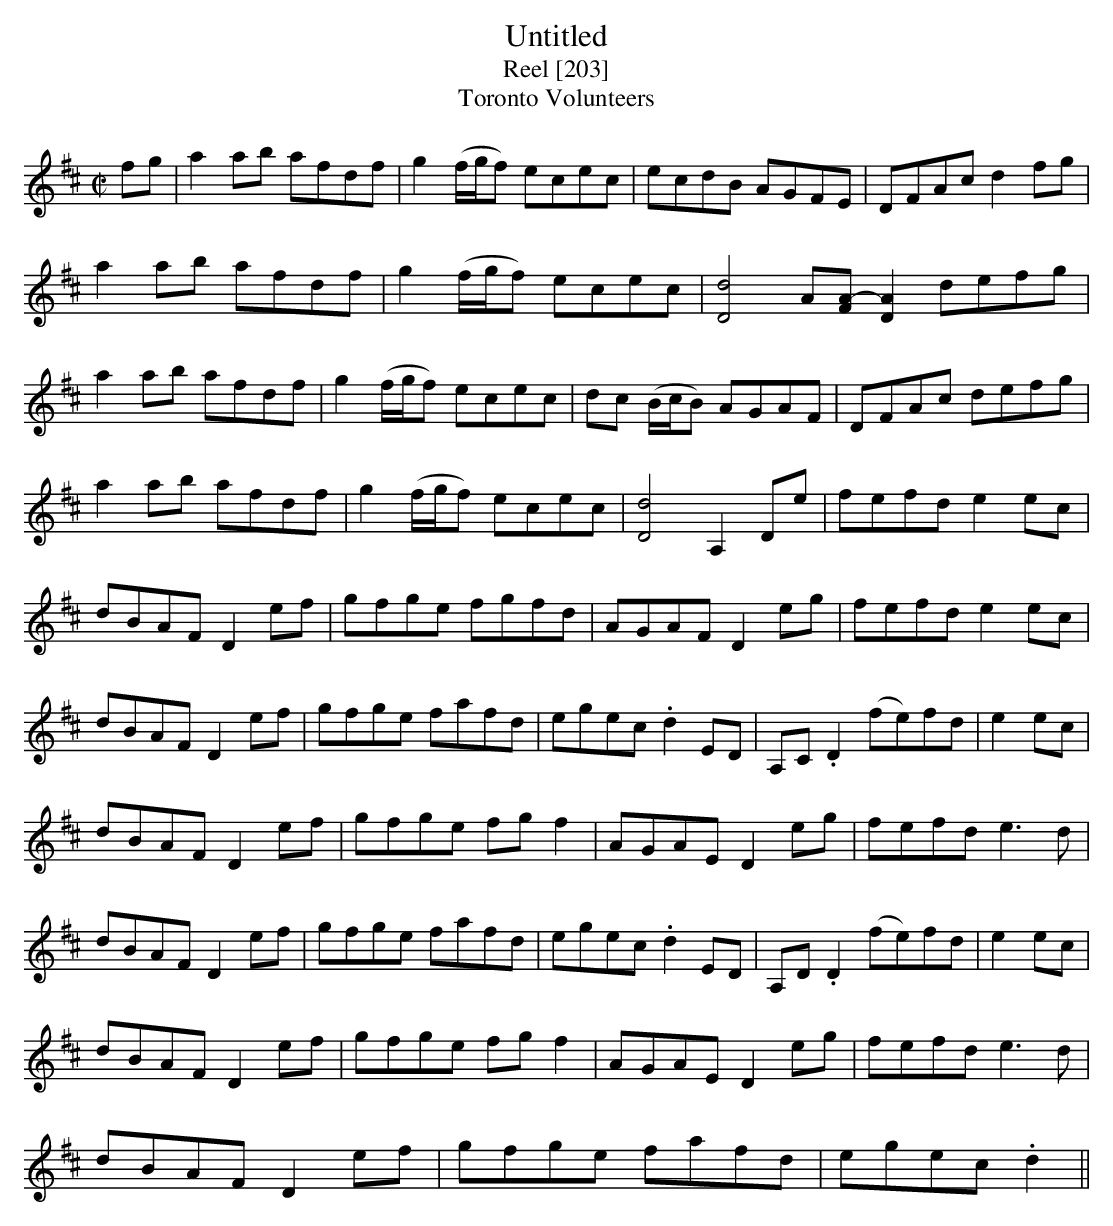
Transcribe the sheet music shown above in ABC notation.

X:1
T:Untitled
T:Reel [203]
T:Toronto Volunteers
M:C|
L:1/8
K:D
fg|a2 ab afdf|g2 (f/g/f) ecec| ecdB AGFE|DFAc d2 fg|
a2 ab afdf|g2 (f/g/f) ecec| [D4d4]A[FA]-[D2A2] defg|
a2 ab afdf|g2 (f/g/f) ecec| dc (B/c/B) AGAF|DFAc defg|
a2 ab afdf|g2 (f/g/f) ecec| [D4d4] A,2De|fefd e2 ec|
dBAF D2ef|g-fge fgfd|AGAF D2eg|f-efd e2ec|
dBAF D2ef|gfge fafd|egec .d2ED|A,C .D2 (fe)fd| e2ec|
dBAF D2ef|gfge fg f2|AGAE D2 eg|fefd e3d|
dBAF D2ef|gfge fafd|egec .d2ED|A,D .D2 (fe)fd| e2ec|
dBAF D2ef|gfge fg f2|AGAE D2 eg|fefd e3d|
dBAF D2ef|gfge fafd|egec .d2||
